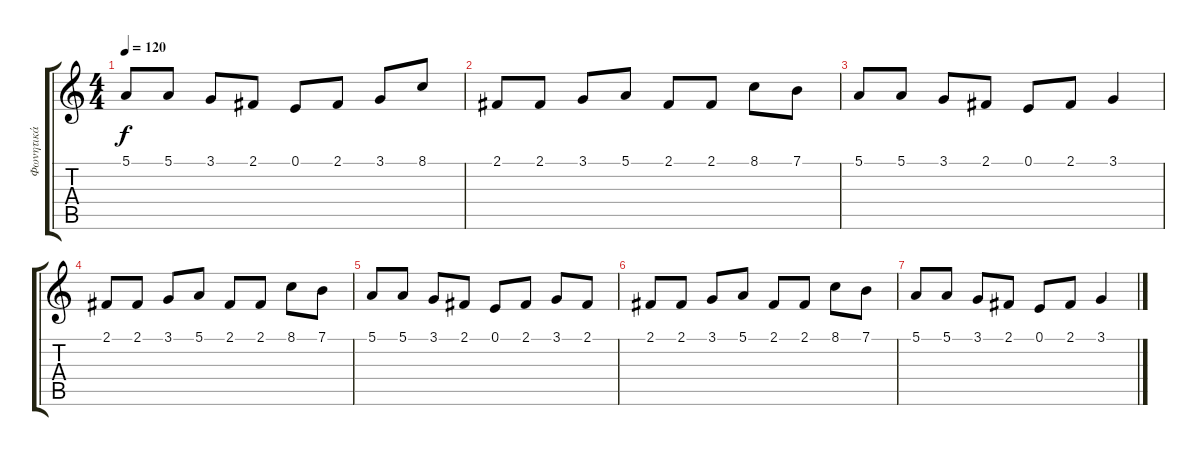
\track ("Φωνητικά" "Φωνητικά") {instrument cello}
\staff {score tabs}
\tuning (E4 B3 G3 D3 A2 E2) {hide}
\ts (4 4)
\tempo 120
\clef g2
\ks c
5.1.8{dy f} 5.1.8 3.1.8 2.1.8 0.1.8 2.1.8 3.1.8 8.1.8 |
2.1.8 2.1.8 3.1.8 5.1.8 2.1.8 2.1.8 8.1.8 7.1.8 |
5.1.8 5.1.8 3.1.8 2.1.8 0.1.8 2.1.8 3.1.4 |
2.1.8 2.1.8 3.1.8 5.1.8 2.1.8 2.1.8 8.1.8 7.1.8 |
5.1.8 5.1.8 3.1.8 2.1.8 0.1.8 2.1.8 3.1.8 2.1.8 |
2.1.8 2.1.8 3.1.8 5.1.8 2.1.8 2.1.8 8.1.8 7.1.8 |
5.1.8 5.1.8 3.1.8 2.1.8 0.1.8 2.1.8 3.1.4
